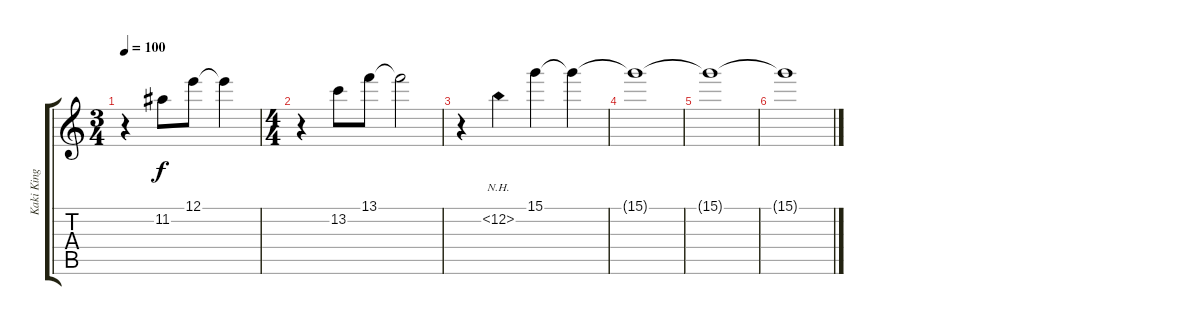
\track ("Kaki King - Guitar 2" "Kaki King ") {instrument acousticguitarsteel}
\staff {score tabs}
\tuning (E4 B3 G3 D3 A2 E2) {hide}
\ts (3 4)
\tempo 100
\clef g2
\ks c
r.4{dy f} 11.2.8 12.1.8 12.1{t}.4 |
\ts (4 4)
r.4 13.2.8 13.1.8 13.1{t}.2 |
r.4 12.2{nh}.4 15.1.4 15.1{t}.4 |
15.1{t}.1 |
15.1{t}.1 |
15.1{t}.1
